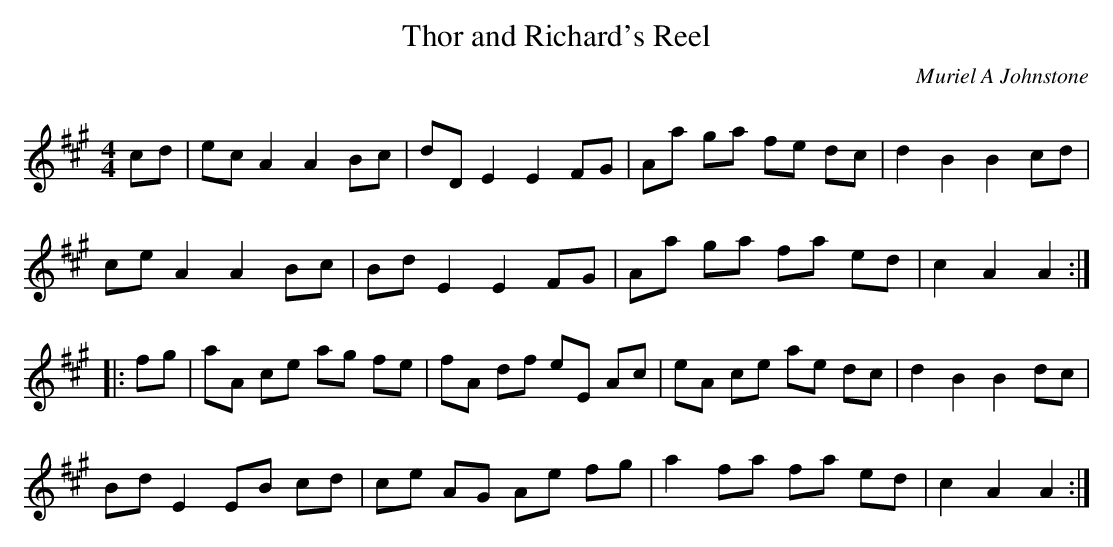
X:1
T: Thor and Richard's Reel
C:Muriel A Johnstone
Q: 232
K:A
M:4/4
L:1/8
cd|ec A2 A2 Bc|dD E2 E2 FG|Aa ga fe dc|d2 B2 B2 cd|
ce A2 A2 Bc|Bd E2 E2 FG|Aa ga fa ed|c2 A2 A2:|
|:fg|aA ce ag fe|fA df eE Ac|eA ce ae dc|d2 B2 B2 dc|
Bd E2 EB cd|ce AG Ae fg|a2 fa fa ed|c2 A2 A2:|
